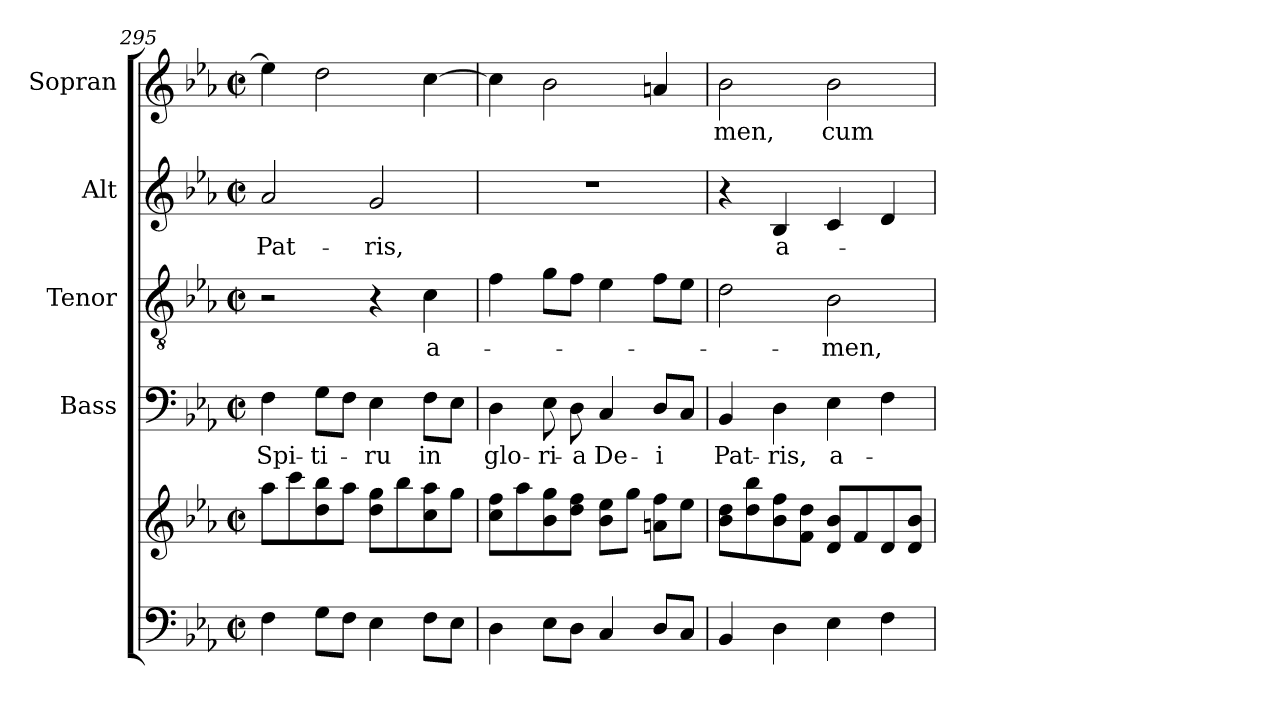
**kern	**kern	**kern	**text	**kern	**text	**kern	**text	**kern	**text
*part5	*part5	*part4	*part4	*part3	*part3	*part2	*part2	*part1	*part1
*staff6	*staff5	*staff4	*staff4	*staff3	*staff3	*staff2	*staff2	*staff1	*staff1
*	*	*I"Bass	*	*I"Tenor	*	*I"Alt	*	*I"Sopran	*
*	*	*I'B.	*	*I'T.	*	*I'A.	*	*I'S.	*
*clefF4	*clefG2	*clefF4	*	*clefGv2	*	*clefG2	*	*clefG2	*
*k[b-e-a-]	*k[b-e-a-]	*k[b-e-a-]	*	*k[b-e-a-]	*	*k[b-e-a-]	*	*k[b-e-a-]	*
*E-:	*E-:	*E-:	*	*E-:	*	*E-:	*	*E-:	*
*M2/2	*M2/2	*M2/2	*	*M2/2	*	*M2/2	*	*M2/2	*
*met(c|)	*met(c|)	*met(c|)	*	*met(c|)	*	*met(c|)	*	*met(c|)	*
=295	=295	=295	=295	=295	=295	=295	=295	=295	=295
!	!	!	!LO:LY:b	!	!	!	!LO:LY:b	!	!
4F\	8aa-\L	4F\	Spi-	2r	.	2a-/	Pat-	4ee-\]	.
.	8ccc\	.	.	.	.	.	.	.	.
!	!	!	!LO:LY:b	!	!	!	!	!	!
8G\L	8dd\ 8bb-\	8G\L	-ti-	.	.	.	.	2dd\	.
8F\J	8aa-\J	8F\J	.	.	.	.	.	.	.
!	!	!	!LO:LY:b	!	!	!	!LO:LY:b	!	!
4E-\	8dd\ 8gg\L	4E-\	-ru	4r	.	2g/	-ris,	.	.
.	8bb-\	.	.	.	.	.	.	.	.
!	!	!	!LO:LY:b	!	!LO:LY:b	!	!	!	!
8F\L	8cc\ 8aa-\	8F\L	in	4c\	a-	.	.	[4cc\	.
8E-\J	8gg\J	8E-\J	.	.	.	.	.	.	.
=296	=296	=296	=296	=296	=296	=296	=296	=296	=296
!	!	!	!LO:LY:b	!	!	!	!	!	!
4D\	8cc\ 8ff\L	4D\	glo-	4f\	.	1r	.	4cc\]	.
.	8aa-\	.	.	.	.	.	.	.	.
!	!	!	!LO:LY:b	!	!	!	!	!	!
8E-\L	8b-\ 8gg\	8E-\	-ri-	8g\L	.	.	.	2b-\	.
!	!	!	!LO:LY:b	!	!	!	!	!	!
8D\J	8dd\ 8ff\J	8D\	-a	8f\J	.	.	.	.	.
!	!	!	!LO:LY:b	!	!	!	!	!	!
4C/	8b-\ 8ee-\L	4C/	De-	4e-\	.	.	.	.	.
.	8gg\J	.	.	.	.	.	.	.	.
!	!	!	!LO:LY:b	!	!	!	!	!	!
8D/L	8an\ 8ff\L	8D/L	-i	8f\L	.	.	.	4an/	.
8C/J	8ee-\J	8C/J	.	8e-\J	.	.	.	.	.
!!LO:LB:g=z
=297	=297	=297	=297	=297	=297	=297	=297	=297	=297
!	!	!	!LO:LY:b	!	!	!	!	!	!LO:LY:b
4BB-/	8b-\ 8dd\L	4BB-/	Pat-	2d\	.	4r	.	2b-\	-men,
.	8dd\ 8bb-\	.	.	.	.	.	.	.	.
!	!	!	!LO:LY:b	!	!	!	!LO:LY:b	!	!
4D\	8b-\ 8ff\	4D\	-ris,	.	.	4B-/	a-	.	.
.	8f\ 8dd\J	.	.	.	.	.	.	.	.
!	!	!	!LO:LY:b	!	!LO:LY:b	!	!	!	!LO:LY:b
4E-\	8d/ 8b-/L	4E-\	a-	2B-\	-men,	4c/	.	2b-\	cum
.	8f/	.	.	.	.	.	.	.	.
4F\	8d/	4F\	.	.	.	4d/	.	.	.
.	8d/ 8b-/J	.	.	.	.	.	.	.	.
=	=	=	=	=	=	=	=	=	=
*-	*-	*-	*-	*-	*-	*-	*-	*-	*-
